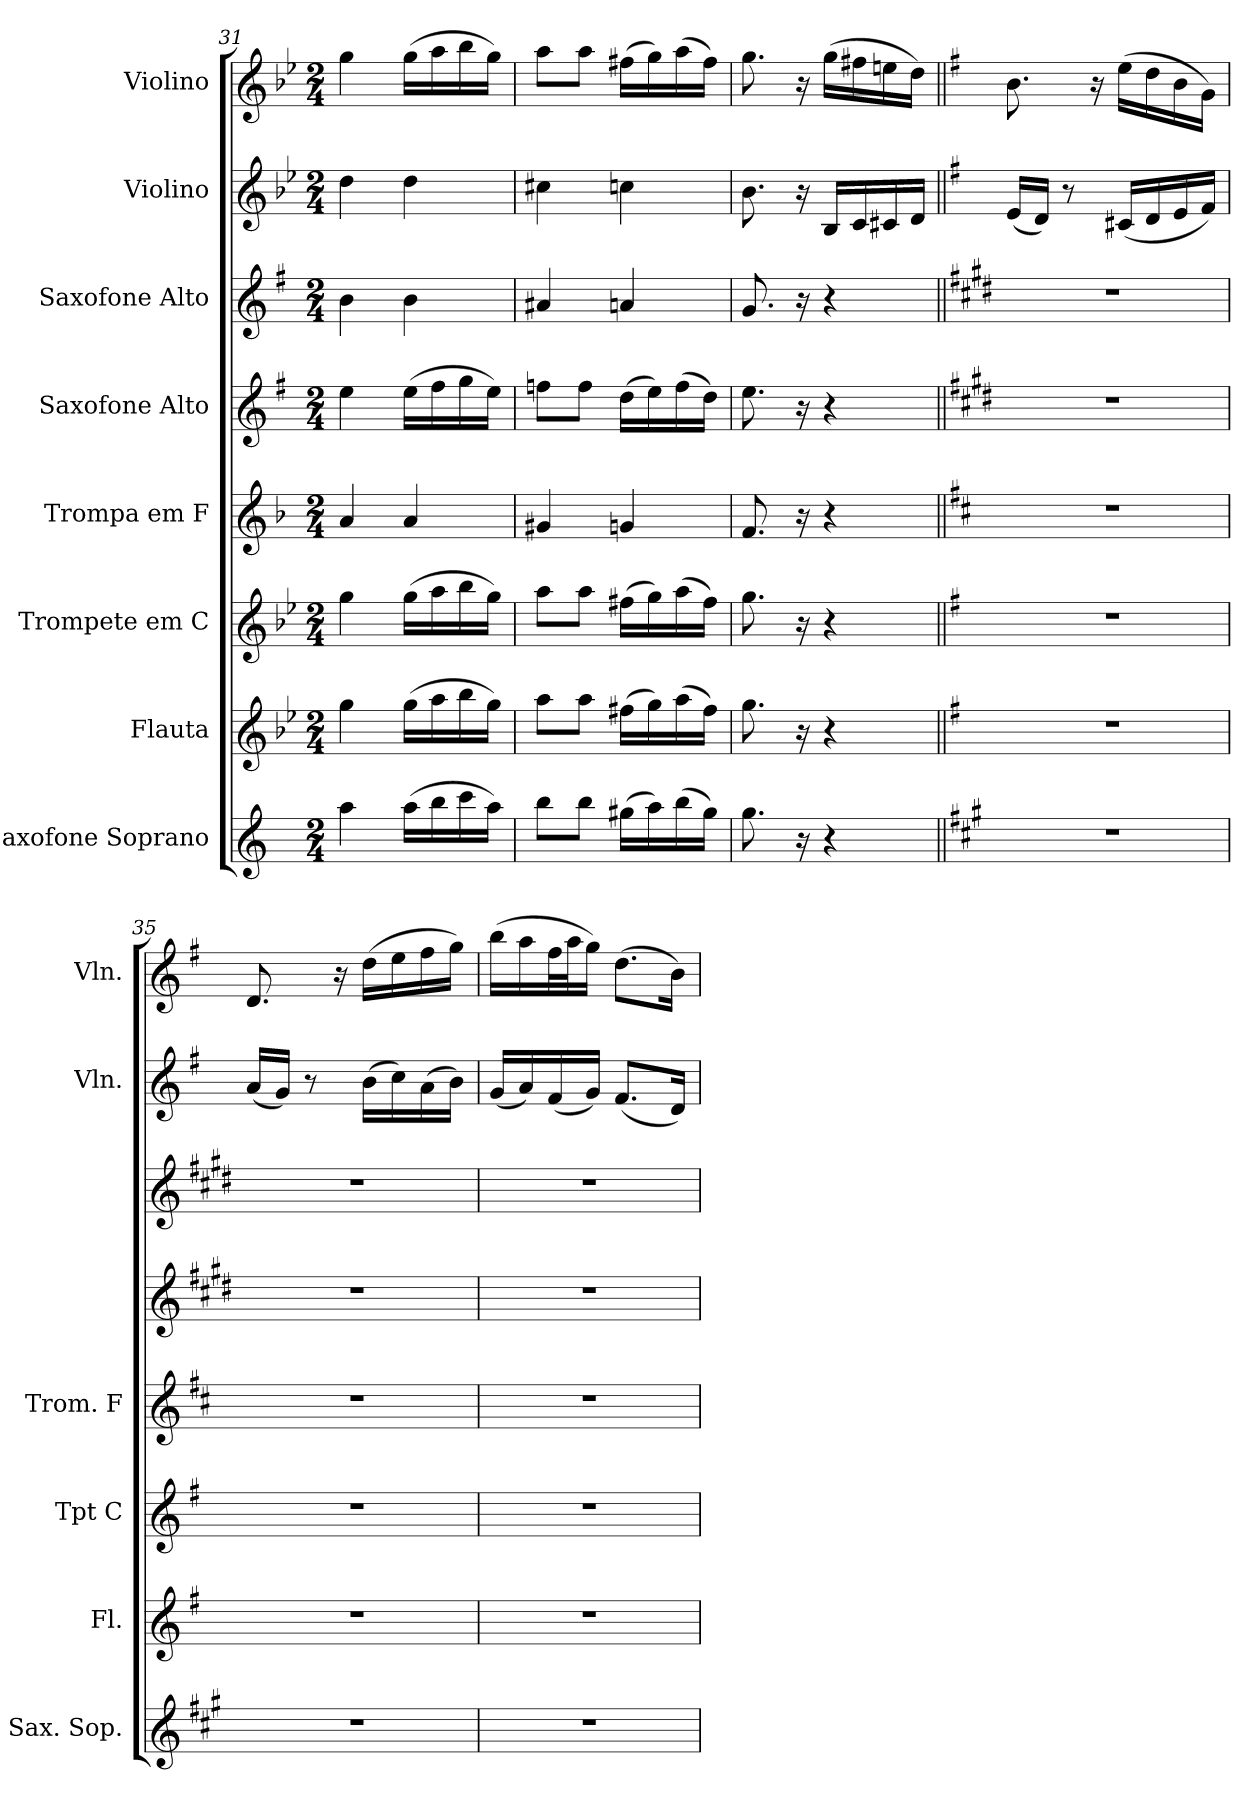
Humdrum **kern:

**kern	**kern	**kern	**kern	**kern	**kern	**kern	**kern
*part8	*part7	*part6	*part5	*part4	*part3	*part2	*part1
*staff8	*staff7	*staff6	*staff5	*staff4	*staff3	*staff2	*staff1
*I"Saxofone Soprano	*I"Flauta	*I"Trompete em C	*I"Trompa em F	*I"Saxofone Alto	*I"Saxofone Alto	*I"Violino	*I"Violino
*I'Sax. Sop.	*I'Fl.	*I'Tpt C	*I'Trom. F	*	*	*I'Vln.	*I'Vln.
*clefG2	*clefG2	*clefG2	*clefG2	*clefG2	*clefG2	*clefG2	*clefG2
*ITrd1c2	*	*	*ITrd4c7	*ITrd5c9	*ITrd5c9	*	*
*k[b-e-]	*k[b-e-]	*k[b-e-]	*k[b-e-]	*k[b-e-]	*k[b-e-]	*k[b-e-]	*k[b-e-]
*M2/4	*M2/4	*M2/4	*M2/4	*M2/4	*M2/4	*M2/4	*M2/4
=31	=31	=31	=31	=31	=31	=31	=31
4gg\	4gg\	4gg\	4d/	4g\	4d\	4dd\	4gg\
(16gg\LL	(16gg\LL	(16gg\LL	4d/	(16g\LL	4d\	4dd\	(16gg\LL
16aa\	16aa\	16aa\	.	16a\	.	.	16aa\
16bb-\	16bb-\	16bb-\	.	16b-\	.	.	16bb-\
16gg\JJ)	16gg\JJ)	16gg\JJ)	.	16g\JJ)	.	.	16gg\JJ)
=32	=32	=32	=32	=32	=32	=32	=32
8aa\L	8aa\L	8aa\L	4c#X/	8a-X\L	4c#X/	4cc#X\	8aa\L
8aa\J	8aa\J	8aa\J	.	8a-\J	.	.	8aa\J
(16ff#X\LL	(16ff#X\LL	(16ff#X\LL	4cn/	(16f\LL	4cn/	4ccn\	(16ff#X\LL
16gg\)	16gg\)	16gg\)	.	16g\)	.	.	16gg\)
(16aa\	(16aa\	(16aa\	.	(16a-\	.	.	(16aa\
16ff#\JJ)	16ff#\JJ)	16ff#\JJ)	.	16f\JJ)	.	.	16ff#\JJ)
=33	=33	=33	=33	=33	=33	=33	=33
8.ff\	8.gg\	8.gg\	8.B-/	8.g\	8.B-/	8.b-\	8.gg\
16r	16r	16r	16r	16r	16r	16r	16r
4r	4r	4r	4r	4r	4r	16B-/LL	(16gg\LL
.	.	.	.	.	.	16c/	16ff#X\
.	.	.	.	.	.	16c#X/	16een\
.	.	.	.	.	.	16d/JJ	16dd\JJ)
!!LO:PB:g=z
=34||	=34||	=34||	=34||	=34||	=34||	=34||	=34||
*k[f#]	*k[f#]	*k[f#]	*k[f#]	*k[f#]	*k[f#]	*k[f#]	*k[f#]
2r	2r	2r	2r	2r	2r	(16e/LL	8.b\
.	.	.	.	.	.	16d/JJ)	.
.	.	.	.	.	.	8r	.
.	.	.	.	.	.	.	16r
.	.	.	.	.	.	(16c#X/LL	(16ee\LL
.	.	.	.	.	.	16d/	16dd\
.	.	.	.	.	.	16e/	16b\
.	.	.	.	.	.	16f#/JJ)	16g\JJ)
=35	=35	=35	=35	=35	=35	=35	=35
2r	2r	2r	2r	2r	2r	(16a/LL	8.d/
.	.	.	.	.	.	16g/JJ)	.
.	.	.	.	.	.	8r	.
.	.	.	.	.	.	.	16r
.	.	.	.	.	.	(16b\LL	(16dd\LL
.	.	.	.	.	.	16cc\)	16ee\
.	.	.	.	.	.	(16a\	16ff#\
.	.	.	.	.	.	16b\JJ)	16gg\JJ)
=36	=36	=36	=36	=36	=36	=36	=36
2r	2r	2r	2r	2r	2r	(16g/LL	(16bb\LL
.	.	.	.	.	.	16a/)	16aa\
.	.	.	.	.	.	(16f#/	32ff#\L
.	.	.	.	.	.	.	32aa\J
.	.	.	.	.	.	16g/JJ)	16gg\JJ)
.	.	.	.	.	.	(8.f#/L	(8.dd\L
.	.	.	.	.	.	16d/Jk)	16b\Jk)
=	=	=	=	=	=	=	=
*-	*-	*-	*-	*-	*-	*-	*-
